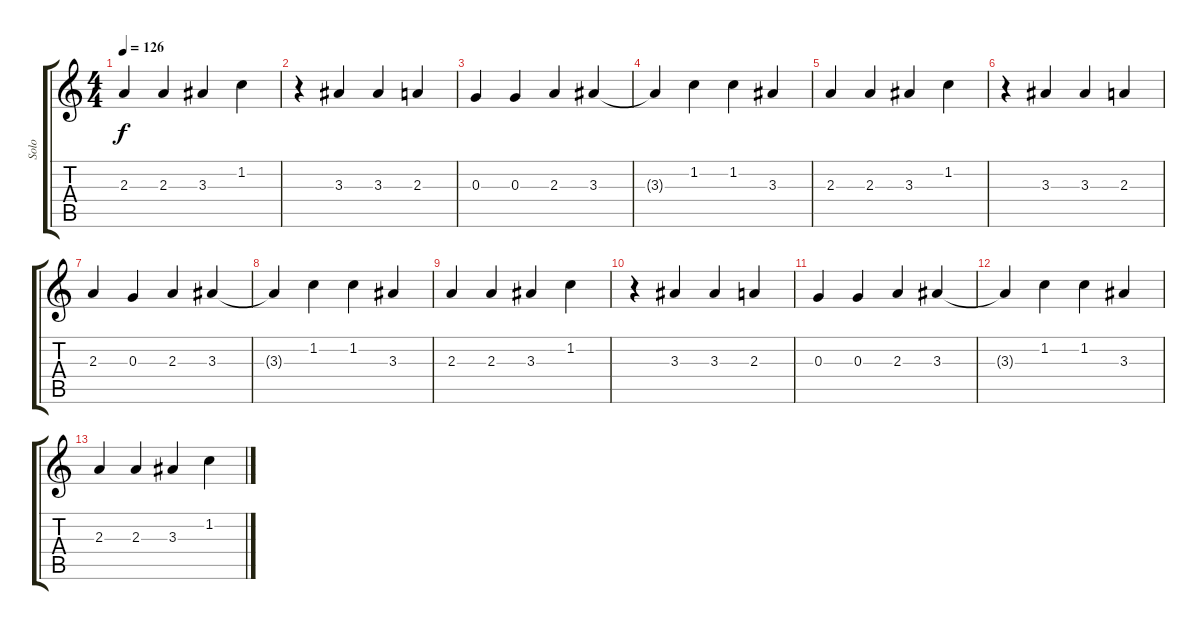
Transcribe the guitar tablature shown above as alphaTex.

\track ("Solo" "Solo") {instrument electricguitarjazz}
\staff {score tabs}
\tuning (E4 B3 G3 D3 A2 E2) {hide}
\ts (4 4)
\tempo 126
\clef g2
\ks c
2.3.4{dy f} 2.3.4 3.3.4 1.2.4 |
r.4 3.3.4 3.3.4 2.3.4 |
0.3.4{volume 3} 0.3.4 2.3.4 3.3.4 |
3.3{t}.4 1.2.4 1.2.4 3.3.4 |
2.3.4 2.3.4 3.3.4 1.2.4 |
r.4{volume 0} 3.3.4 3.3.4 2.3.4 |
2.3.4 0.3.4 2.3.4 3.3.4 |
3.3{t}.4 1.2.4 1.2.4 3.3.4 |
2.3.4 2.3.4 3.3.4 1.2.4 |
r.4 3.3.4 3.3.4 2.3.4 |
0.3.4 0.3.4 2.3.4 3.3.4 |
3.3{t}.4 1.2.4 1.2.4 3.3.4 |
2.3.4 2.3.4 3.3.4 1.2.4
